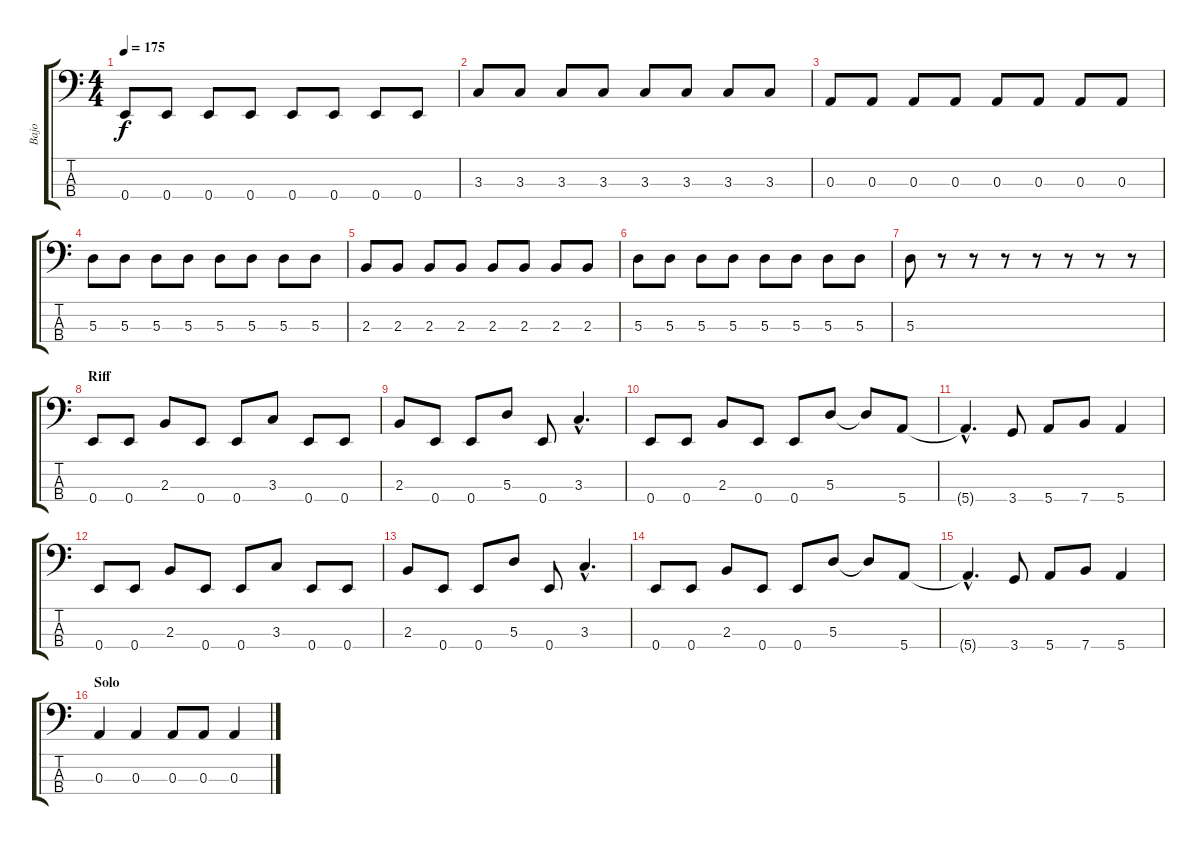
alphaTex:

\track ("Bajo" "Bajo") {instrument electricbassfinger}
\staff {score tabs}
\tuning (G2 D2 A1 E1) {hide}
\ts (4 4)
\tempo 175
\clef f4
\ks c
0.4.8{dy f} 0.4.8 0.4.8 0.4.8 0.4.8 0.4.8 0.4.8 0.4.8 |
3.3.8 3.3.8 3.3.8 3.3.8 3.3.8 3.3.8 3.3.8 3.3.8 |
0.3.8 0.3.8 0.3.8 0.3.8 0.3.8 0.3.8 0.3.8 0.3.8 |
5.3.8 5.3.8 5.3.8 5.3.8 5.3.8 5.3.8 5.3.8 5.3.8 |
2.3.8 2.3.8 2.3.8 2.3.8 2.3.8 2.3.8 2.3.8 2.3.8 |
5.3.8 5.3.8 5.3.8 5.3.8 5.3.8 5.3.8 5.3.8 5.3.8 |
5.3.8 r.8 r.8 r.8 r.8 r.8 r.8 r.8 |
\section ("" "Riff")
0.4.8 0.4.8 2.3.8 0.4.8 0.4.8 3.3.8 0.4.8 0.4.8 |
2.3.8 0.4.8 0.4.8 5.3.8 0.4.8 3.3{hac}.4{d} |
0.4.8 0.4.8 2.3.8 0.4.8 0.4.8 5.3.8 5.3{t}.8 5.4.8 |
5.4{hac t}.4{d} 3.4.8 5.4.8 7.4.8 5.4.4 |
0.4.8 0.4.8 2.3.8 0.4.8 0.4.8 3.3.8 0.4.8 0.4.8 |
2.3.8 0.4.8 0.4.8 5.3.8 0.4.8 3.3{hac}.4{d} |
0.4.8 0.4.8 2.3.8 0.4.8 0.4.8 5.3.8 5.3{t}.8 5.4.8 |
5.4{hac t}.4{d} 3.4.8 5.4.8 7.4.8 5.4.4 |
\section ("" "Solo")
0.3.4 0.3.4 0.3.8 0.3.8 0.3.4
